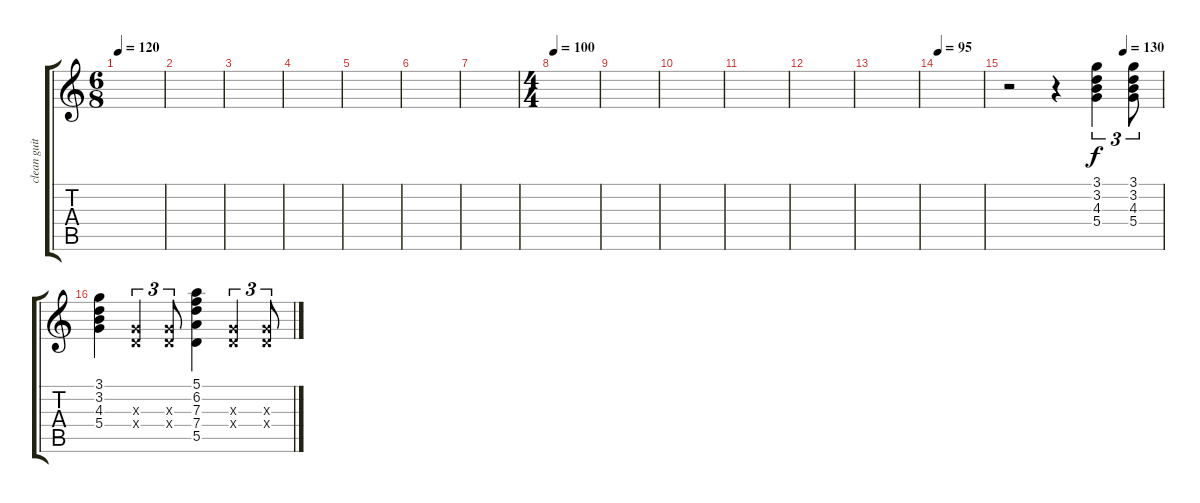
\track ("clean guitar" "clean guit") {instrument acousticguitarsteel}
\staff {score tabs}
\tuning (E4 B3 G3 D3 A2 E2) {hide}
\ts (6 8)
\tempo 120
\clef g2
\ks c
|
|
|
|
|
|
|
\ts (4 4)
\tempo 100
|
|
|
|
|
|
\tempo 95
|
\tempo (130 0.75)
r.2 r.4 (3.1 3.2 4.3 5.4).4{tu (3 2) dy f} (3.1 3.2 4.3 5.4).8{tu (3 2)} |
(3.1 3.2 4.3 5.4).4 (0.3{x} 0.4{x}).4{tu (3 2)} (0.3{x} 0.4{x}).8{tu (3 2)} (5.1 6.2 7.3 7.4 5.5).4 (0.3{x} 0.4{x}).4{tu (3 2)} (0.3{x} 0.4{x}).8{tu (3 2)}
